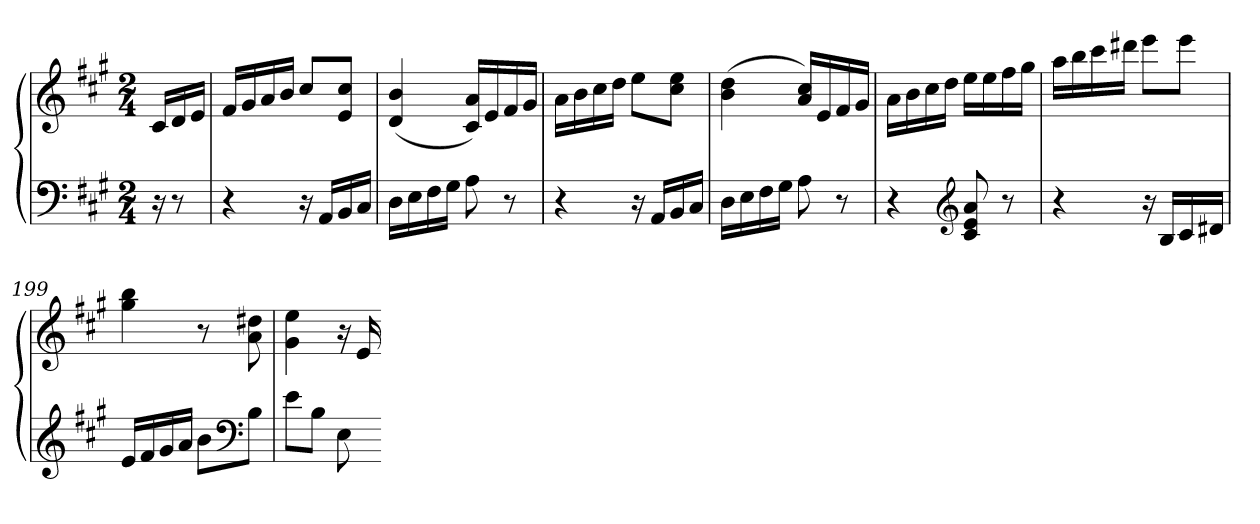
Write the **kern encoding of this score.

**kern	**kern
*part1	*part1
*staff2	*staff1
*clefF4	*clefG2
*k[f#c#g#]	*k[f#c#g#]
*A:	*A:
*M2/4	*M2/4
=	=
16r	16c#LL
8r	16d
.	16eJJ
=193	=193
4r	16f#LL
.	16g#
.	16a
.	16bJJ
16r	8cc#L
16AALL	.
16BB	8e 8cc#J
16C#JJ	.
=194	=194
16DLL	(4d 4b
16E	.
16F#	.
16G#JJ	.
8A	16c# 16aLL)
.	16e
8r	16f#
.	16g#JJ
=195	=195
4r	16aLL
.	16b
.	16cc#
.	16ddJJ
16r	8eeL
16AALL	.
16BB	8cc# 8eeJ
16C#JJ	.
=196	=196
16DLL	(4b 4dd
16E	.
16F#	.
16G#JJ	.
8A	16a 16cc#LL)
.	16e
8r	16f#
.	16g#JJ
=197	=197
4r	16aLL
.	16b
.	16cc#
.	16ddJJ
*clefG2	*
8c# 8e 8a	16eeLL
.	16ee
8r	16ff#
.	16gg#JJ
=198	=198
4r	16aaLL
.	16bb
.	16ccc#
.	16ddd#XJJ
16r	8eeeL
16BLL	.
16c#	8eeeJ
16d#XJJ	.
=199	=199
16eLL	4gg# 4bb
16f#	.
16g#	.
16aJJ	.
8bL	8r
*clefF4	*
8BJ	8a 8dd#X
=200	=200
8eL	4g# 4ee
8BJ	.
8E	16r
.	16e
=-	=-
*-	*-
